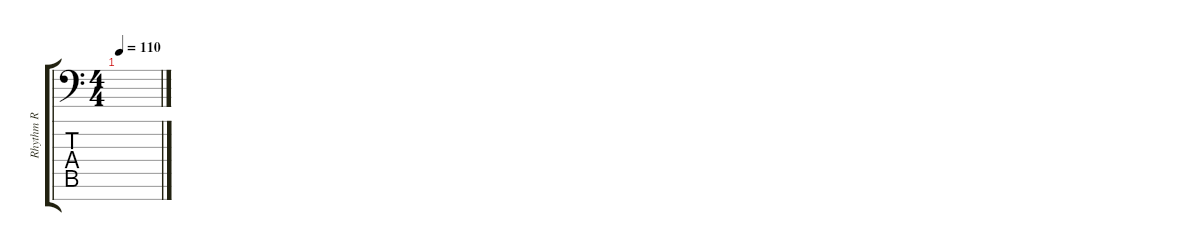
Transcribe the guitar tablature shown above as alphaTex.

\track ("Rhythm R" "Rhythm R") {instrument overdrivenguitar}
\staff {score tabs}
\tuning (Eb4 Bb3 Gb3 Db3 Ab2 Eb2 Ab1) {hide}
\ts (4 4)
\tempo 110
\clef f4
\ks c
